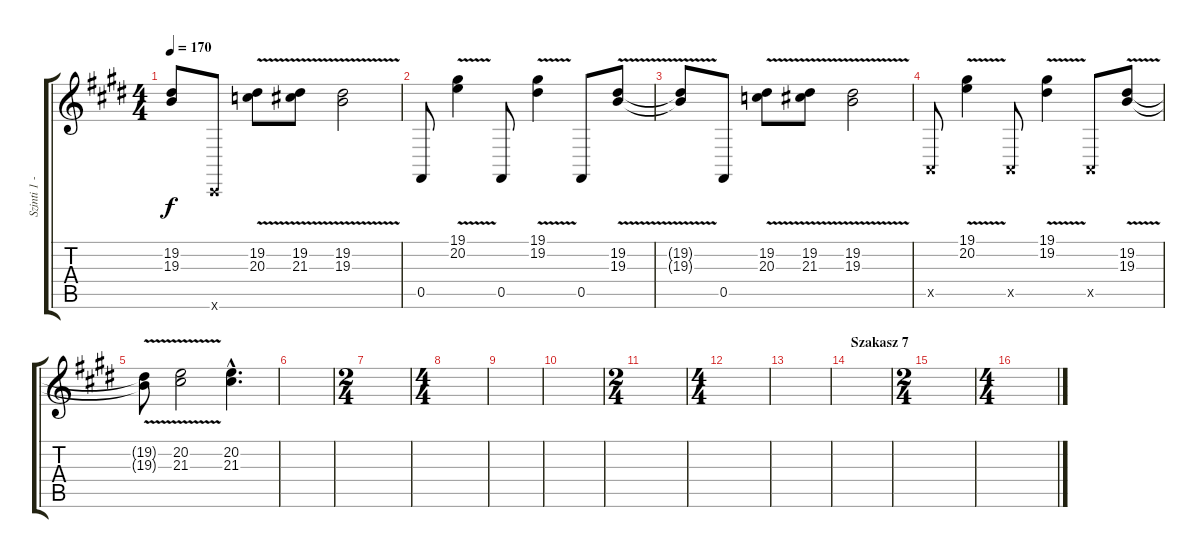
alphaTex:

\track ("Szinti 1 - Lead, Szóló" "Szinti 1 -") {instrument lead1square}
\staff {score tabs}
\tuning (Db4 Ab3 E3 B2 Gb2 Db2) {hide}
\ts (4 4)
\tempo 170
\clef g2
\ks c#minor
(19.2{t} 19.3{t}).8{dy f} 0.6{x}.8 (19.2{v} 20.3{v}).8 (19.2{v} 21.3{v}).8 (19.2{v} 19.3{v}).2 |
0.5.8 (19.1{v} 20.2{v}).4 0.5.8 (19.1{v} 19.2{v}).4 0.5.8 (19.2{v} 19.3{v}).8 |
(19.2{t} 19.3{t}).8 0.5.8 (19.2{v} 20.3{v}).8 (19.2{v} 21.3{v}).8 (19.2{v} 19.3{v}).2 |
3.5{x}.8 (19.1{v} 20.2{v}).4 3.5{x}.8 (19.1{v} 19.2{v}).4 3.5{x}.8 (19.2 19.3{v}).8 |
(19.2{t} 19.3{t}).8 (20.2 21.3{v}).2 (20.2{hac} 21.3{hac}).4{d} |
|
\ts (2 4)
|
\ts (4 4)
|
|
|
\ts (2 4)
|
\ts (4 4)
|
|
\section ("" "Szakasz 7")
|
\ts (2 4)
|
\ts (4 4)
